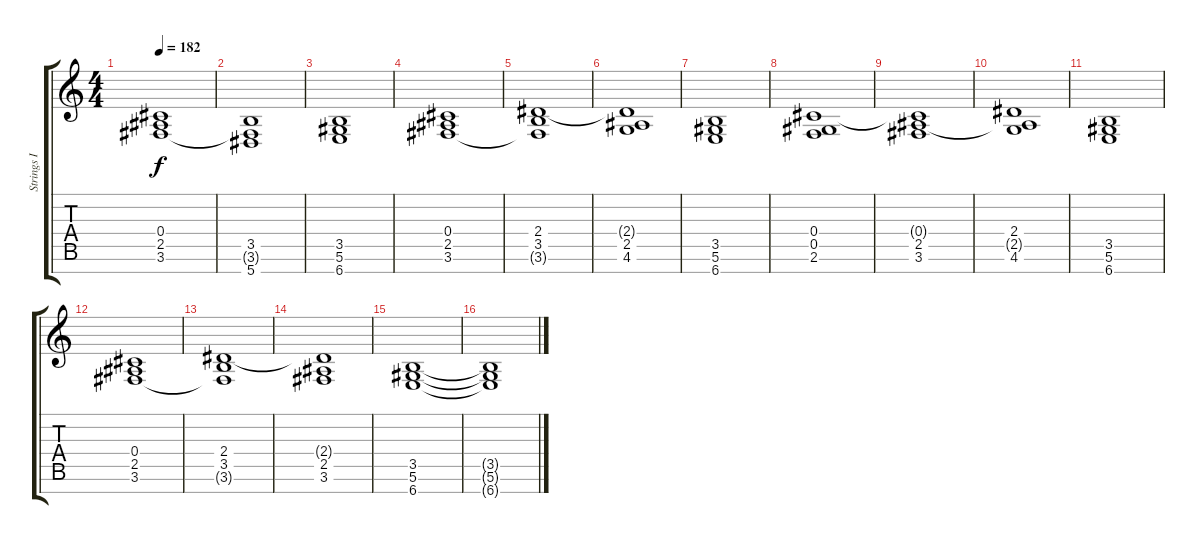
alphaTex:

\track ("Strings I" "Strings I") {instrument stringensemble1}
\staff {score tabs}
\tuning (Eb5 Bb4 Gb4 Db4 Ab3 Eb3 Bb2) {hide}
\ts (4 4)
\tempo 182
\clef g2
\ks c
(0.4 2.5 3.6).1{dy f} |
(3.5 3.6{t} 5.7).1 |
(3.5 5.6 6.7).1 |
(0.4 2.5 3.6).1 |
(2.4 3.5 3.6{t}).1 |
(2.4{t} 2.5 4.6).1 |
(3.5 5.6 6.7).1 |
(0.4 0.5 2.6).1 |
(0.4{t} 2.5 3.6).1 |
(2.4 2.5{t} 4.6).1 |
(3.5 5.6 6.7).1 |
(0.4 2.5 3.6).1 |
(2.4 3.5 3.6{t}).1 |
(2.4{t} 2.5 3.6).1 |
(3.5 5.6 6.7).1 |
(3.5{t} 5.6{t} 6.7{t}).1
